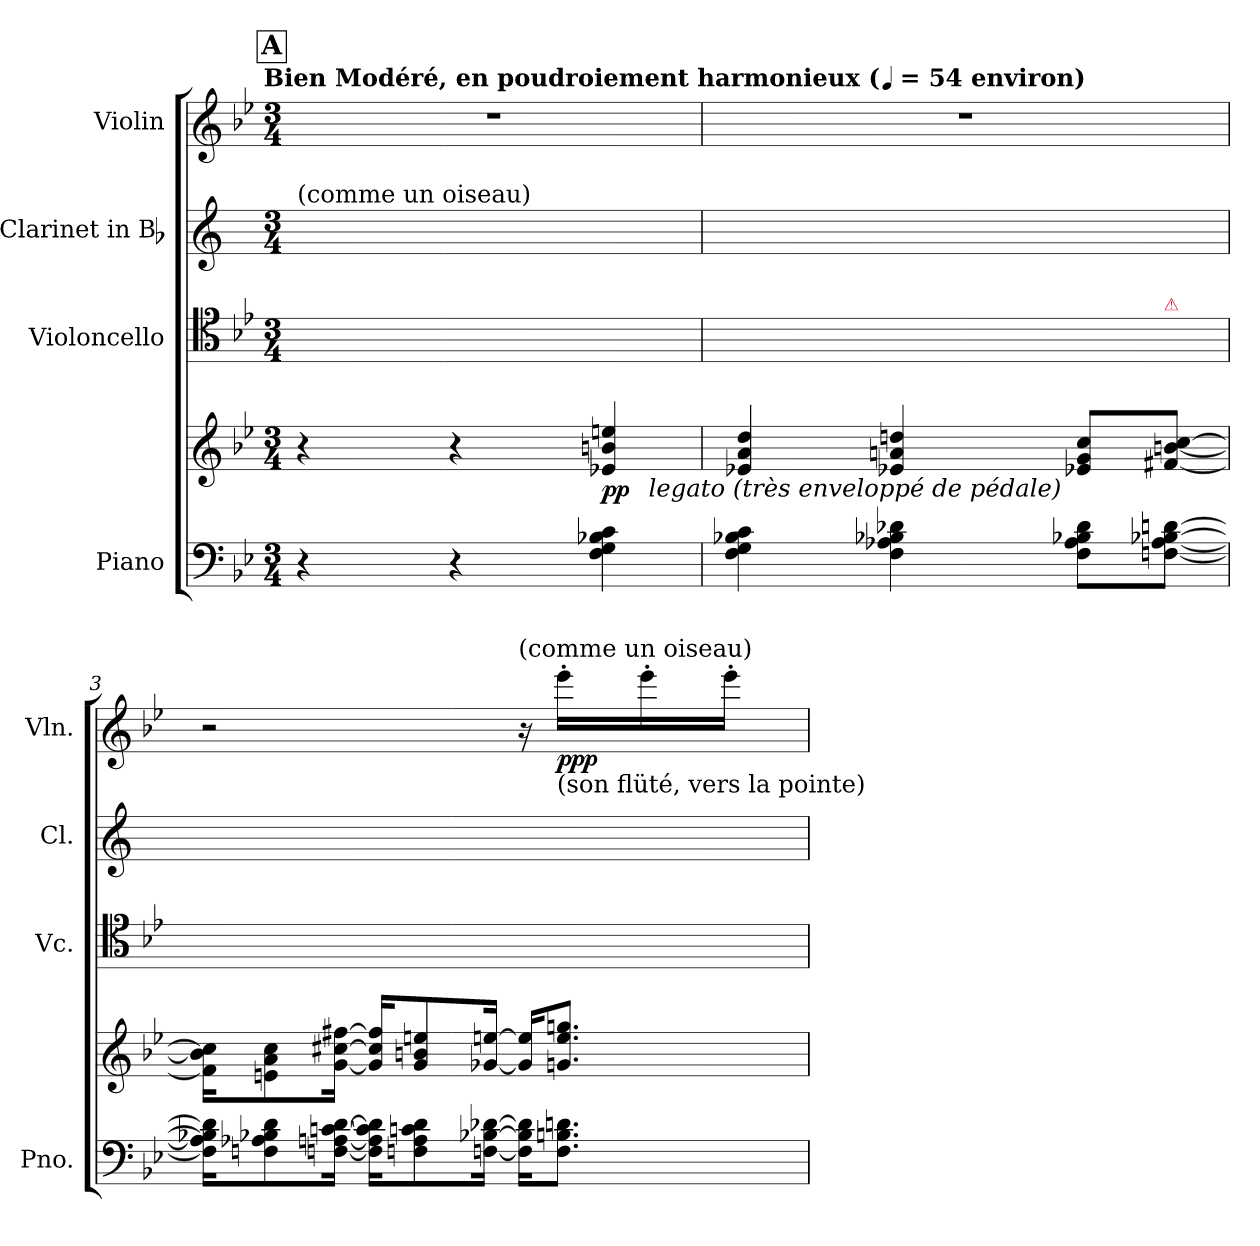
**kern	**kern	**dynam	**kern	**kern	**kern	**dynam
*part4	*part4	*part4	*part3	*part2	*part1	*part1
*staff5	*staff4	*staff4/5	*staff3	*staff2	*staff1	*staff1
*I"Piano	*	*	*I"Violoncello	*I"Clarinet in Bb	*I"Violin	*
*I'Pno.	*	*	*I'Vc.	*I'Cl.	*I'Vln.	*
*clefF4	*clefG2	*	*clefC4	*clefG2	*clefG2	*
*	*	*	*	*ITrd1c2	*	*
*k[b-e-]	*k[b-e-]	*	*k[b-e-]	*k[b-e-]	*k[b-e-]	*
*B-:	*B-:	*	*B-:	*B-:	*B-:	*
!!LO:TX:omd:t=Bien Modéré, en poudroiement harmonieux ([quarter] = 54 environ)
*M3/4	*M3/4	*	*M3/4	*M3/4	*M3/4	*
*MM54	*MM54	*	*MM54	*MM54	*MM54	*
!!LO:REH:place=s1:t=A
=1	=1	=1	=1	=1	=1	=1
!	!	!	!	!LO:TX:a:t=(comme un oiseau)	!	!
4r	4r	.	4%3ryy	16ryy	4%3r	.
.	.	.	.	8ryy	.	.
.	.	.	.	16ryy	.	.
4r	4r	.	.	16ryy	.	.
.	.	.	.	16ryy	.	.
.	.	.	.	8ryy	.	.
!	!	!LO:DY:t=%s  legato (très enveloppé de pédale)	!	!	!	!
4F 4G 4B-X 4c	4e-X 4bn 4een	pp	.	4ryy	.	.
=2	=2	=2	=2	=2	=2	=2
4F 4G 4B-X 4c	4e-X 4a 4dd	.	4ryy	8ryy	4%3r	.
.	.	.	.	16ryy	.	.
.	.	.	.	16ryy	.	.
4F 4A-X 4B-X 4d-X	4e-X 4an 4ddn	.	4ryy	16ryy	.	.
.	.	.	.	16ryy	.	.
.	.	.	.	24ryy	.	.
.	.	.	.	24ryy	.	.
.	.	.	.	24ryy	.	.
8F 8A- 8B-X 8d-L	8e-X 8g 8ccL	.	8ryy	16ryy	.	.
.	.	.	.	16ryy	.	.
!	!	!	!LO:TX:a:color=crimson:t=⚠	!	!	!
[8Fn [8A- [8B-X [8dnJ	[8f#X [8bn [8ccJ	.	8ryy	8ryy	.	.
=3	=3	=3	=3	=3	=3	=3
16Fn] 16A-] 16B-X] 16d]KL	16f#] 16b] 16cc]KL	.	4.ryy	8ryy	2r	.
8Fn 8A-X 8B-X 8d	8en 8a 8cc	.	.	.	.	.
.	.	.	.	8ryy	.	.
[16Fn [16An [16cn [16dJk	[16g [16cc#X [16ff#XJk	.	.	.	.	.
16F] 16A] 16c] 16d]KL	16g]/ 16cc#]/ 16ff#]/KL	.	.	8ryy	.	.
8Fn 8A 8cn 8d	8g 8bn 8een	.	.	.	.	.
.	.	.	8ryy	8ryy	.	.
[16Fn [16B-X [16d-XJk	[16g-X [16eenJk	.	.	.	.	.
!	!	!	!	!	!LO:TX:a:t=(comme un oiseau)	!
16F] 16B-] 16d-]KL	16g-]/ 16ee]/KL	.	4ryy	8ryy	16r	.
!	!	!	!	!	!LO:TX:b:t=(son flüté, vers la pointe)	!
8.F 8.Bn 8.dnJ	8.gn 8.ee 8.ggnJ	.	.	.	16eee-'LL	ppp
.	.	.	.	8ryy	16eee-'	.
.	.	.	.	.	16eee-'JJ	.
=	=	=	=	=	=	=
*-	*-	*-	*-	*-	*-	*-
